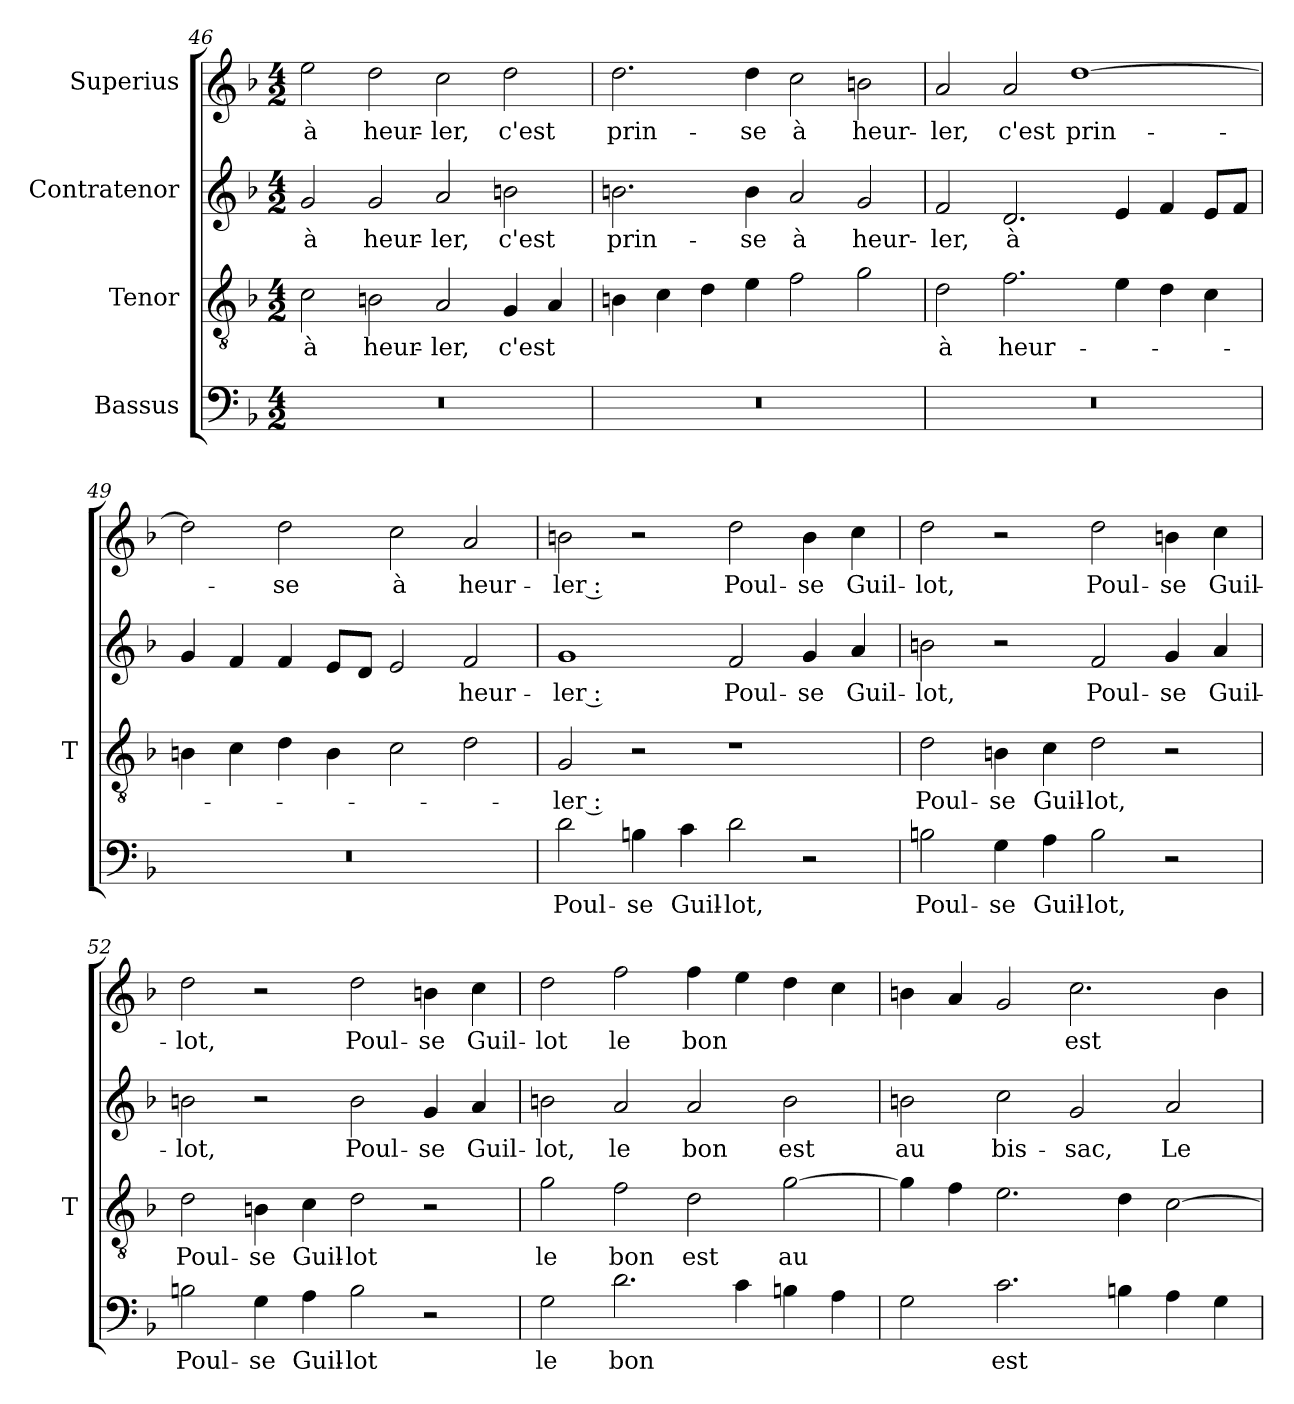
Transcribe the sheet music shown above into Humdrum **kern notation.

**kern	**text	**kern	**text	**kern	**text	**kern	**text
*part4	*part4	*part3	*part3	*part2	*part2	*part1	*part1
*staff4	*staff4	*staff3	*staff3	*staff2	*staff2	*staff1	*staff1
*I"Bassus	*	*I"Tenor	*	*I"Contratenor	*	*I"Superius	*
*	*	*I'T	*	*	*	*	*
*clefF4	*	*clefGv2	*	*clefG2	*	*clefG2	*
*k[b-]	*	*k[b-]	*	*k[b-]	*	*k[b-]	*
*M4/2	*	*M4/2	*	*M4/2	*	*M4/2	*
=46	=46	=46	=46	=46	=46	=46	=46
0r	.	2c	-à	2g	-à	2ee	-à
.	.	2B	heur-	2g	heur-	2dd	heur-
.	.	2A	-ler,	2a	-ler,	2cc	-ler,
.	.	4G	-c'est	2b	-c'est	2dd	-c'est
.	.	4A	.	.	.	.	.
=47	=47	=47	=47	=47	=47	=47	=47
0r	.	4B	.	2.b	prin-	2.dd	prin-
.	.	4c	.	.	.	.	.
.	.	4d	.	.	.	.	.
.	.	4e	.	4b	-se	4dd	-se
.	.	2f	.	2a	-à	2cc	-à
.	.	2g	.	2g	heur-	2b	heur-
=48	=48	=48	=48	=48	=48	=48	=48
0r	.	2d	-à	2f	-ler,	2a	-ler,
.	.	2.f	heur-	2.d	-à	2a	-c'est
.	.	.	.	.	.	[1dd	prin-
.	.	4e	.	4e	.	.	.
.	.	4d	.	4f	.	.	.
.	.	4c	.	8eL	.	.	.
.	.	.	.	8fJ	.	.	.
=49	=49	=49	=49	=49	=49	=49	=49
0r	.	4B	.	4g	.	2dd]	.
.	.	4c	.	4f	.	.	.
.	.	4d	.	4f	.	2dd	-se
.	.	4B	.	8eL	.	.	.
.	.	.	.	8dJ	.	.	.
.	.	2c	.	2e	.	2cc	-à
.	.	2d	.	2f	heur-	2a	heur-
=50	=50	=50	=50	=50	=50	=50	=50
2d	Poul-	2G	-ler :	1g	-ler :	2b	-ler :
4B	-se	2r	.	.	.	2r	.
4c	Guil-	.	.	.	.	.	.
2d	-lot,	1r	.	2f	Poul-	2dd	Poul-
2r	.	.	.	4g	-se	4b	-se
.	.	.	.	4a	Guil-	4cc	Guil-
=51	=51	=51	=51	=51	=51	=51	=51
2B	Poul-	2d	Poul-	2b	-lot,	2dd	-lot,
4G	-se	4B	-se	2r	.	2r	.
4A	Guil-	4c	Guil-	.	.	.	.
2B	-lot,	2d	-lot,	2f	Poul-	2dd	Poul-
2r	.	2r	.	4g	-se	4b	-se
.	.	.	.	4a	Guil-	4cc	Guil-
=52	=52	=52	=52	=52	=52	=52	=52
2B	Poul-	2d	Poul-	2b	-lot,	2dd	-lot,
4G	-se	4B	-se	2r	.	2r	.
4A	Guil-	4c	Guil-	.	.	.	.
2B	-lot	2d	-lot	2b	Poul-	2dd	Poul-
2r	.	2r	.	4g	-se	4b	-se
.	.	.	.	4a	Guil-	4cc	Guil-
=53	=53	=53	=53	=53	=53	=53	=53
2G	-le	2g	-le	2b	-lot,	2dd	-lot
2.d	-bon	2f	-bon	2a	-le	2ff	-le
.	.	2d	-est	2a	-bon	4ff	-bon
4c	.	.	.	.	.	4ee	.
4B	.	[2g	-au	2b	-est	4dd	.
4A	.	.	.	.	.	4cc	.
=54	=54	=54	=54	=54	=54	=54	=54
2G	.	4g]	.	2b	-au	4b	.
.	.	4f	.	.	.	4a	.
2.c	-est	2.e	.	2cc	bis-	2g	.
.	.	.	.	2g	-sac,	2.cc	-est
4B	.	4d	.	.	.	.	.
4A	.	[2c	.	2a	-Le	.	.
4G	.	.	.	.	.	4b	.
=	=	=	=	=	=	=	=
*-	*-	*-	*-	*-	*-	*-	*-
